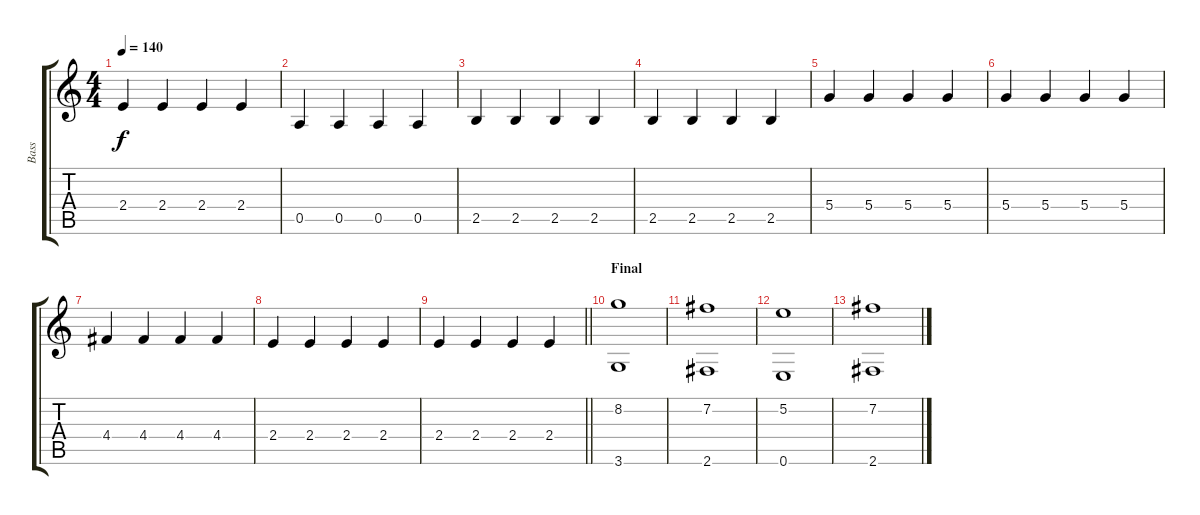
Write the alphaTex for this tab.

\track ("Bass" "Bass") {instrument fretlessbass}
\staff {score tabs}
\tuning (E4 B3 G3 D3 A2 E2) {hide}
\ts (4 4)
\tempo 140
\clef g2
\ks c
2.4.4{dy f} 2.4.4 2.4.4 2.4.4 |
0.5.4 0.5.4 0.5.4 0.5.4 |
2.5.4 2.5.4 2.5.4 2.5.4 |
2.5.4 2.5.4 2.5.4 2.5.4 |
5.4.4 5.4.4 5.4.4 5.4.4 |
5.4.4 5.4.4 5.4.4 5.4.4 |
4.4.4 4.4.4 4.4.4 4.4.4 |
2.4.4 2.4.4 2.4.4 2.4.4 |
\barLineRight lightlight
2.4.4 2.4.4 2.4.4 2.4.4 |
\section ("" "Final")
(8.2 3.6).1 |
(7.2 2.6).1 |
(5.2 0.6).1 |
(7.2 2.6).1
